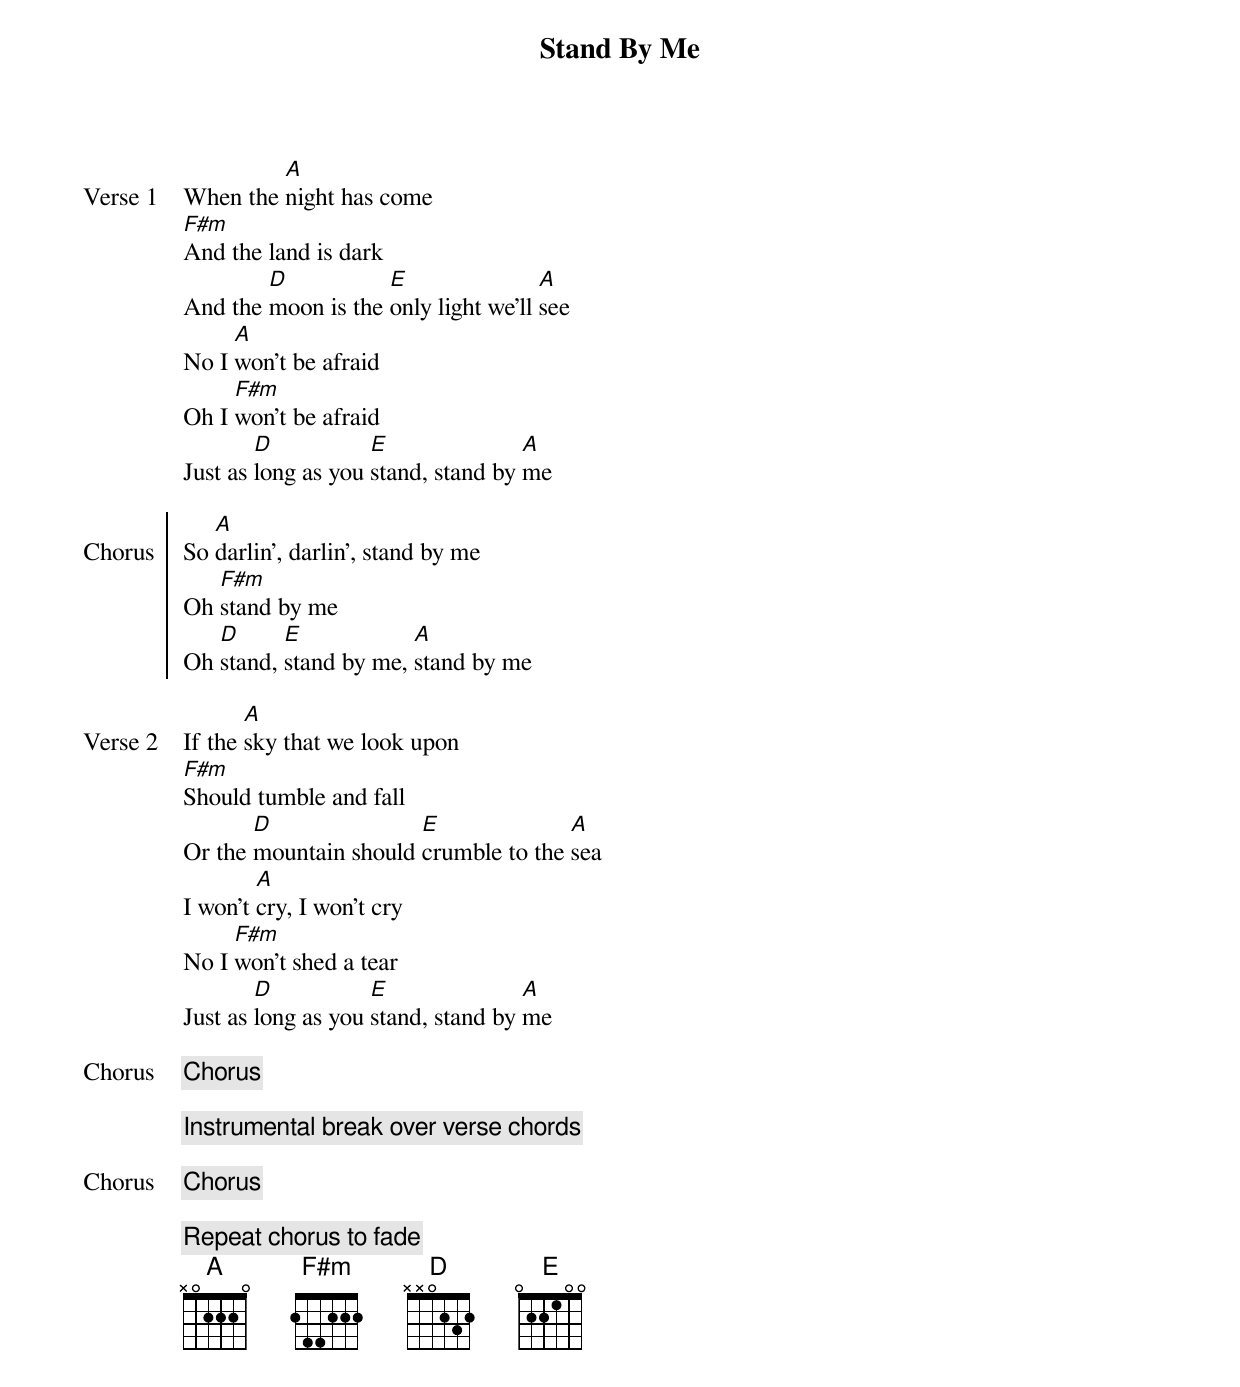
{title: Stand By Me}
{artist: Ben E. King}
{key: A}
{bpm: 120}
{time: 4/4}
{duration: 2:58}
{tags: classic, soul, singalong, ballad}

{start_of_verse: Verse 1}
When the [A]night has come
[F#m]And the land is dark
And the [D]moon is the [E]only light we'll [A]see
No I [A]won't be afraid
Oh I [F#m]won't be afraid
Just as [D]long as you [E]stand, stand by [A]me
{end_of_verse}

{start_of_chorus: Chorus}
So [A]darlin', darlin', stand by me
Oh [F#m]stand by me
Oh [D]stand, [E]stand by me, [A]stand by me
{end_of_chorus}

{start_of_verse: Verse 2}
If the [A]sky that we look upon
[F#m]Should tumble and fall
Or the [D]mountain should [E]crumble to the [A]sea
I won't [A]cry, I won't cry
No I [F#m]won't shed a tear
Just as [D]long as you [E]stand, stand by [A]me
{end_of_verse}

{chorus}

{comment: Instrumental break over verse chords}

{chorus}

{comment: Repeat chorus to fade}
